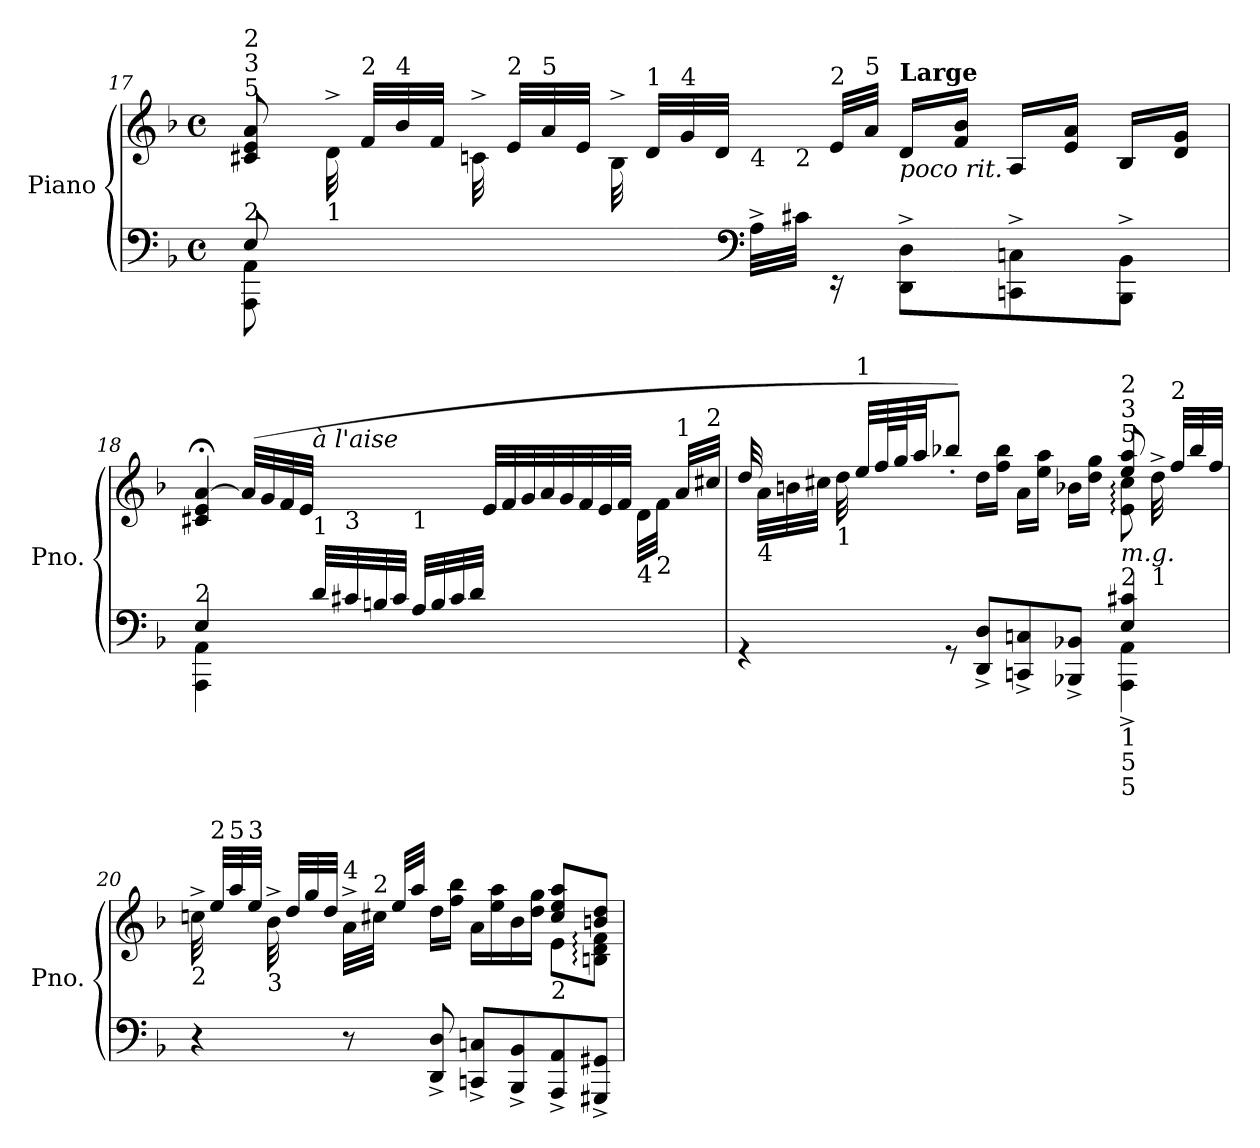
**kern	**kern
*part1	*part1
*staff2	*staff1
*I"Piano	*
*I'Pno.	*
*clefF4	*clefG2
*k[b-]	*k[b-]
*M4/4	*M4/4
*met(c)	*met(c)
=17	=17
*^	*
*	*^	*
!	!	!	!LO:TX:a:t=5
!	!	!	!LO:TX:a:t=3
!	!	!	!LO:TX:a:t=2
!LO:TX:a:t=2	!	!	!
2ryy	8E/	8AAA\ 8AA\	8c#X/ 8e/ 8a/
!	!	!	!LO:TX:b:t=1
.	4.rGGyy	2..ryy	32d^\
!	!	!	!LO:TX:a:t=2
.	.	.	32f/LLL
!	!	!	!LO:TX:a:t=4
.	.	.	32b-/
.	.	.	32f/JJJ
.	.	.	32cn^\
!	!	!	!LO:TX:a:t=2
.	.	.	32e/LLL
!	!	!	!LO:TX:a:t=5
.	.	.	32a/
.	.	.	32e/JJJ
.	.	.	32B-^\
!	!	!	!LO:TX:a:t=1
.	.	.	32d/LLL
!	!	!	!LO:TX:a:t=4
.	.	.	32g/
.	.	.	32d/JJJ
*clefF4	*	*	*
!	!	!	!LO:TX:b:t=4
32A^\LLL	16rcyy	.	32ryy
!	!	!	!LO:TX:b:t=2
32c#X\JJJ	.	.	32ryy
!	!	!	!LO:TX:a:t=2
4..ryy	16rEE	.	32e/LLL
!	!	!	!LO:TX:a:t=5
.	.	.	32a/JJJ
*	*	*	*MM40
!	!	!	!LO:TX:a:B:t=Large
!	!	!	!LO:TX:b:i:t=poco     rit.
.	8DD\^ 8D\^L	.	16d/LL
.	.	.	16f/ 16b-/JJ
.	8CCn\^ 8Cn\^	.	16A/LL
.	.	.	16e/ 16a/JJ
.	8BBB-\^ 8BB-\^J	.	16B-/LL
.	.	.	16d/ 16g/JJ
!!LO:LB:g=z
=18	=18	=18	=18
*	*	*	*MM78
!LO:TX:a:t=2	!	!	!
4.ryy	4E::/	4AAA\ 4AA\	4c#X/;< 4e/;< [4a/;<
.	2.rGGyy	2.ryy	(32a/LLL]
.	.	.	32g/
.	.	.	32f/
.	.	.	32e/JJJ
!	!	!	!LO:TX:b:t=1
!	!	!	!LO:TX:a:i:t=à l'aise
32d/LLL	.	.	32ryy
!	!	!	!LO:TX:b:t=3
32c#X/	.	.	16.ryy
32Bn/	.	.	.
32c#/JJJ	.	.	.
!	!	!	!LO:TX:b:t=1
32A/LLL	.	.	8ryy
32B/	.	.	.
32c#/	.	.	.
32d/JJJ	.	.	.
4.ryy	.	.	32e/LLL
.	.	.	32f/
.	.	.	32g/
.	.	.	32a/
.	.	.	32g/
.	.	.	32f/
.	.	.	32e/
.	.	.	32f/JJJ
!	!	!	!LO:TX:b:t=4
.	.	.	32d\LLL
!	!	!	!LO:TX:b:t=2
.	.	.	32f\JJJ
!	!	!	!LO:TX:a:t=1
.	.	.	32a/LLL
!	!	!	!LO:TX:a:t=2
.	.	.	32cc#X/JJJ
*	*v	*v	*
=19	=19	=19
*	*	*^
4rGG	2.ryy	32dd/	2.ryy
!	!	!LO:TX:b:t=4	!
.	.	32a\LLL	.
.	.	32bn\	.
.	.	32cc#X\JJJ	.
!	!	!LO:TX:b:t=1	!
.	.	32dd\	.
!	!	!LO:TX:a:t=1	!
.	.	32ee/LLL	.
.	.	64ff/L	.
.	.	64gg/J	.
.	.	32aa/JJ	.
8rGG	.	8bb-X'/J)	.
*	*	*MM40	*
8DD/^ 8D/^L	.	16dd\LL	.
.	.	16ff\ 16bb-\JJ	.
8CCn/^ 8Cn/^	.	16a\LL	.
.	.	16ee\ 16aa\JJ	.
8BBB-X/^ 8BB-X/^J	.	16b-X\LL	.
.	.	16dd\ 16gg\JJ	.
!	!	!LO:TX:a:t=5	!
!	!	!LO:TX:a:t=3	!
!	!	!LO:TX:a:t=2	!
!	!	!LO:TX:b:i:t=m.g.	!
!LO:TX:b:t=1	!	!	!
!LO:TX:a:t=2	!	!	!
!LO:TX:b:t=5	!	!	!
!LO:TX:b:t=5	!	!	!
4E/ 4c#X/	4AAA\^ 4AA\^	8ee/ 8aa/	8e\: 8cc#\:
*	*	*MM66	*
!	!	!LO:TX:b:t=1	!
.	.	32dd^\	8ryy
!	!	!LO:TX:a:t=2	!
.	.	32ff/LLL	.
.	.	32bb-/	.
.	.	32ff/JJJ	.
*v	*v	*	*
!!LO:LB:g=z	!!
=20	=20	=20
!	!LO:TX:b:t=2	!
4r	32ccn^\	2.ryy
!	!LO:TX:a:t=2	!
.	32ee/LLL	.
!	!LO:TX:a:t=5	!
.	32aa/	.
!	!LO:TX:a:t=3	!
.	32ee/JJJ	.
!	!LO:TX:b:t=3	!
.	32b-^\	.
.	32dd/LLL	.
.	32gg/	.
.	32dd/JJJ	.
!	!LO:TX:a:t=4	!
8r	32a^\LLL	.
!	!LO:TX:a:t=2	!
.	32cc#X\JJJ	.
.	32ee/LLL	.
.	32aa/JJJ	.
*	*MM40	*
8DD/^ 8D/^	16dd\LL	.
.	16ff\ 16bb-\JJ	.
8CCn/^ 8Cn/^L	16a\LL	.
.	16ee\ 16aa\	.
8BBB-/^ 8BB-/^	16b-\	.
.	16dd\ 16gg\JJ	.
!	!LO:TX:b:t=2	!
8AAA/^ 8AA/^	8cc#/ 8ee/ 8aa/L	8e::\L
8GGG#X/^ 8GG#X/^J	8bn/ 8dd/J	8Bn\: 8d\: 8f\:J
*	*v	*v
=	=
*-	*-
